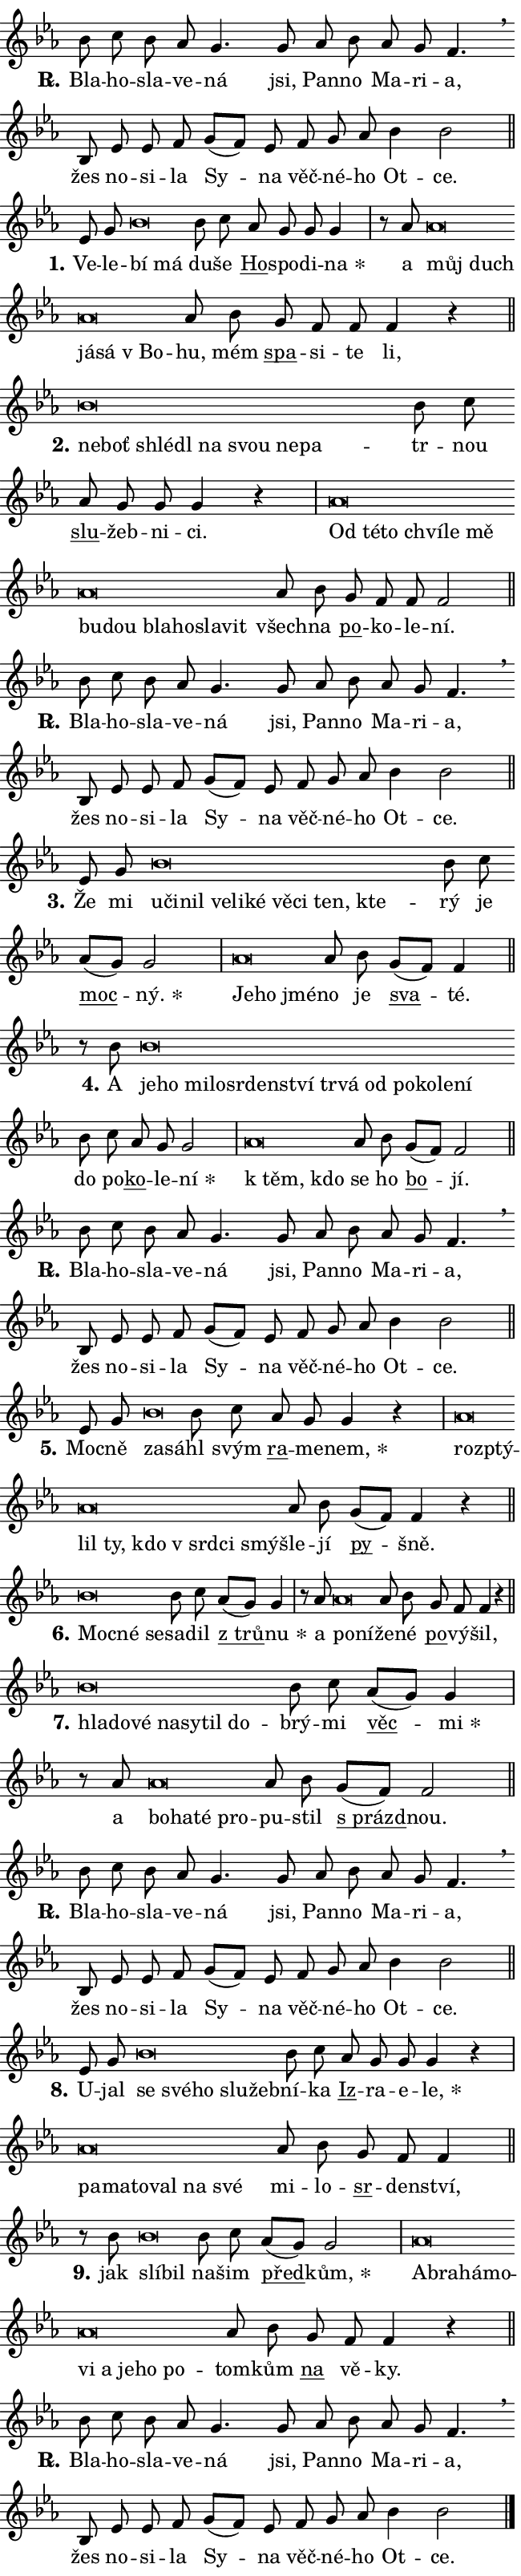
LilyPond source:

\version "2.24.0"
\header { tagline = "" }
\paper {
  indent = 0\cm
  top-margin = 0\cm
  right-margin = 0.13\cm % to fit lyric hyphens
  bottom-margin = 0\cm
  left-margin = 0\cm
  paper-width = 11\cm
  page-breaking = #ly:one-page-breaking
  system-system-spacing.basic-distance = #11
  score-system-spacing.basic-distance = #11
  ragged-last = ##f
}


%% Author: Thomas Morley
%% https://lists.gnu.org/archive/html/lilypond-user/2020-05/msg00002.html
#(define (line-position grob)
"Returns position of @var[grob} in current system:
   @code{'start}, if at first time-step
   @code{'end}, if at last time-step
   @code{'middle} otherwise
"
  (let* ((col (ly:item-get-column grob))
         (ln (ly:grob-object col 'left-neighbor))
         (rn (ly:grob-object col 'right-neighbor))
         (col-to-check-left (if (ly:grob? ln) ln col))
         (col-to-check-right (if (ly:grob? rn) rn col))
         (break-dir-left
           (and
             (ly:grob-property col-to-check-left 'non-musical #f)
             (ly:item-break-dir col-to-check-left)))
         (break-dir-right
           (and
             (ly:grob-property col-to-check-right 'non-musical #f)
             (ly:item-break-dir col-to-check-right))))
        (cond ((eqv? 1 break-dir-left) 'start)
              ((eqv? -1 break-dir-right) 'end)
              (else 'middle))))

#(define (tranparent-at-line-position vctor)
  (lambda (grob)
  "Relying on @code{line-position} select the relevant enry from @var{vctor}.
Used to determine transparency,"
    (case (line-position grob)
      ((end) (not (vector-ref vctor 0)))
      ((middle) (not (vector-ref vctor 1)))
      ((start) (not (vector-ref vctor 2))))))

noteHeadBreakVisibility =
#(define-music-function (break-visibility)(vector?)
"Makes @code{NoteHead}s transparent relying on @var{break-visibility}"
#{
  \override NoteHead.transparent =
    #(tranparent-at-line-position break-visibility)
#})

#(define delete-ledgers-for-transparent-note-heads
  (lambda (grob)
    "Reads whether a @code{NoteHead} is transparent.
If so this @code{NoteHead} is removed from @code{'note-heads} from
@var{grob}, which is supposed to be @code{LedgerLineSpanner}.
As a result ledgers are not printed for this @code{NoteHead}"
    (let* ((nhds-array (ly:grob-object grob 'note-heads))
           (nhds-list
             (if (ly:grob-array? nhds-array)
                 (ly:grob-array->list nhds-array)
                 '()))
           ;; Relies on the transparent-property being done before
           ;; Staff.LedgerLineSpanner.after-line-breaking is executed.
           ;; This is fragile ...
           (to-keep
             (remove
               (lambda (nhd)
                 (ly:grob-property nhd 'transparent #f))
               nhds-list)))
      ;; TODO find a better method to iterate over grob-arrays, similiar
      ;; to filter/remove etc for lists
      ;; For now rebuilt from scratch
      (set! (ly:grob-object grob 'note-heads)  '())
      (for-each
        (lambda (nhd)
          (ly:pointer-group-interface::add-grob grob 'note-heads nhd))
        to-keep))))

squashNotes = {
  \override NoteHead.X-extent = #'(-0.2 . 0.2)
  \override NoteHead.Y-extent = #'(-0.75 . 0)
  \override NoteHead.stencil =
    #(lambda (grob)
       (let ((pos (ly:grob-property grob 'staff-position)))
         (begin
           (if (< pos -7) (display "ERROR: Lower brevis then expected\n") (display ""))
           (if (<= pos -6) ly:text-interface::print ly:note-head::print))))
}
unSquashNotes = {
  \revert NoteHead.X-extent
  \revert NoteHead.Y-extent
  \revert NoteHead.stencil
}

hideNotes = \noteHeadBreakVisibility #begin-of-line-visible
unHideNotes = \noteHeadBreakVisibility #all-visible

% work-around for resetting accidentals
% https://lilypond.org/doc/v2.23/Documentation/notation/displaying-rhythms#unmetered-music
cadenzaMeasure = {
  \cadenzaOff
  \partial 1024 s1024
  \cadenzaOn
}

#(define-markup-command (accent layout props text) (markup?)
  "Underline accented syllable"
  (interpret-markup layout props
    #{\markup \override #'(offset . 4.3) \underline { #text }#}))

responsum = \markup \concat {
  "R" \hspace #-1.05 \path #0.1 #'((moveto 0 0.07) (lineto 0.9 0.8)) \hspace #0.05 "."
}

spaceSize = #0.6828661417322834 % exact space size for TeX Gyre Schola

\layout {
  \context {
    \Staff
    \remove "Time_signature_engraver"
    \override LedgerLineSpanner.after-line-breaking = #delete-ledgers-for-transparent-note-heads
  }
  \context {
    \Lyrics {
      \override LyricSpace.minimum-distance = \spaceSize
      \override LyricText.font-name = #"TeX Gyre Schola"
      \override LyricText.font-size = 1
      \override StanzaNumber.font-name = #"TeX Gyre Schola Bold"
      \override StanzaNumber.font-size = 1
    }
  }
  \context {
    \Score 
    \override NoteHead.text =
      #(lambda (grob) 
        (let ((pos (ly:grob-property grob 'staff-position)))
          #{\markup {
            \combine
              \halign #-0.55 \raise #(if (= pos -6) 0 0.5) \override #'(thickness . 2) \draw-line #'(3.2 . 0)
              \musicglyph "noteheads.sM1"
          }#}))
  }
}

% magnetic-lyrics.ily
%
%   written by
%     Jean Abou Samra <jean@abou-samra.fr>
%     Werner Lemberg <wl@gnu.org>
%
%   adapted by
%     Jiri Hon <jiri.hon@gmail.com>
%
% Version 2022-Apr-15

% https://www.mail-archive.com/lilypond-user@gnu.org/msg149350.html

#(define (Left_hyphen_pointer_engraver context)
   "Collect syllable-hyphen-syllable occurrences in lyrics and store
them in properties.  This engraver only looks to the left.  For
example, if the lyrics input is @code{foo -- bar}, it does the
following.

@itemize @bullet
@item
Set the @code{text} property of the @code{LyricHyphen} grob between
@q{foo} and @q{bar} to @code{foo}.

@item
Set the @code{left-hyphen} property of the @code{LyricText} grob with
text @q{foo} to the @code{LyricHyphen} grob between @q{foo} and
@q{bar}.
@end itemize

Use this auxiliary engraver in combination with the
@code{lyric-@/text::@/apply-@/magnetic-@/offset!} hook."
   (let ((hyphen #f)
         (text #f))
     (make-engraver
      (acknowledgers
       ((lyric-syllable-interface engraver grob source-engraver)
        (set! text grob)))
      (end-acknowledgers
       ((lyric-hyphen-interface engraver grob source-engraver)
        ;(when (not (grob::has-interface grob 'lyric-space-interface))
          (set! hyphen grob)));)
      ((stop-translation-timestep engraver)
       (when (and text hyphen)
         (ly:grob-set-object! text 'left-hyphen hyphen))
       (set! text #f)
       (set! hyphen #f)))))

#(define (lyric-text::apply-magnetic-offset! grob)
   "If the space between two syllables is less than the value in
property @code{LyricText@/.details@/.squash-threshold}, move the right
syllable to the left so that it gets concatenated with the left
syllable.

Use this function as a hook for
@code{LyricText@/.after-@/line-@/breaking} if the
@code{Left_@/hyphen_@/pointer_@/engraver} is active."
   (let ((hyphen (ly:grob-object grob 'left-hyphen #f)))
     (when hyphen
       (let ((left-text (ly:spanner-bound hyphen LEFT)))
         (when (grob::has-interface left-text 'lyric-syllable-interface)
           (let* ((common (ly:grob-common-refpoint grob left-text X))
                  (this-x-ext (ly:grob-extent grob common X))
                  (left-x-ext
                   (begin
                     ;; Trigger magnetism for left-text.
                     (ly:grob-property left-text 'after-line-breaking)
                     (ly:grob-extent left-text common X)))
                  ;; `delta` is the gap width between two syllables.
                  (delta (- (interval-start this-x-ext)
                            (interval-end left-x-ext)))
                  (details (ly:grob-property grob 'details))
                  (threshold (assoc-get 'squash-threshold details 0.2)))
             (when (< delta threshold)
               (let* (;; We have to manipulate the input text so that
                      ;; ligatures crossing syllable boundaries are not
                      ;; disabled.  For languages based on the Latin
                      ;; script this is essentially a beautification.
                      ;; However, for non-Western scripts it can be a
                      ;; necessity.
                      (lt (ly:grob-property left-text 'text))
                      (rt (ly:grob-property grob 'text))
                      (is-space (grob::has-interface hyphen 'lyric-space-interface))
                      (space (if is-space " " ""))
                      (extra-delta (if is-space spaceSize 0))
                      ;; Append new syllable.
                      (ltrt-space (if (and (string? lt) (string? rt))
                                (string-append lt space rt)
                                (make-concat-markup (list lt space rt))))
                      ;; Right-align `ltrt` to the right side.
                      (ltrt-space-markup (grob-interpret-markup
                               grob
                               (make-translate-markup
                                (cons (interval-length this-x-ext) 0)
                                (make-right-align-markup ltrt-space)))))
                 (begin
                   ;; Don't print `left-text`.
                   (ly:grob-set-property! left-text 'stencil #f)
                   ;; Set text and stencil (which holds all collected
                   ;; syllables so far) and shift it to the left.
                   (ly:grob-set-property! grob 'text ltrt-space)
                   (ly:grob-set-property! grob 'stencil ltrt-space-markup)
                   (ly:grob-translate-axis! grob (- (- delta extra-delta)) X))))))))))


#(define (lyric-hyphen::displace-bounds-first grob)
   ;; Make very sure this callback isn't triggered too early.
   (let ((left (ly:spanner-bound grob LEFT))
         (right (ly:spanner-bound grob RIGHT)))
     (ly:grob-property left 'after-line-breaking)
     (ly:grob-property right 'after-line-breaking)
     (ly:lyric-hyphen::print grob)))

squashThreshold = #0.4

\layout {
  \context {
    \Lyrics
    \consists #Left_hyphen_pointer_engraver
    \override LyricText.after-line-breaking =
      #lyric-text::apply-magnetic-offset!
    \override LyricHyphen.stencil = #lyric-hyphen::displace-bounds-first
    \override LyricText.details.squash-threshold = \squashThreshold
    \override LyricHyphen.minimum-distance = 0
    \override LyricHyphen.minimum-length = \squashThreshold
  }
}

squashText = \override LyricText.details.squash-threshold = 9999
unSquashText = \override LyricText.details.squash-threshold = \squashThreshold

leftText = \override LyricText.self-alignment-X = #LEFT
unLeftText = \revert LyricText.self-alignment-X

starOffset = #(lambda (grob) 
                (let ((x_offset (ly:self-alignment-interface::aligned-on-x-parent grob)))
                  (if (= x_offset 0) 0 (+ x_offset 1.2))))

star = #(define-music-function (syllable)(string?)
"Append star separator at the end of a syllable"
#{
  \once \override LyricText.X-offset = #starOffset
  \lyricmode { \markup {
    #syllable
    \override #'((font-name . "TeX Gyre Schola Bold")) \hspace #0.2 \lower #0.65 \larger "*"
  } }
#})

starAccent = #(define-music-function (syllable)(string?)
"Append star separator at the end of a syllable and make accent"
#{
  \once \override LyricText.X-offset = #starOffset
  \lyricmode { \markup {
    \accent #syllable
    \override #'((font-name . "TeX Gyre Schola Bold")) \hspace #0.2 \lower #0.65 \larger "*"
  } }
#})

breath = #(define-music-function (syllable)(string?)
"Append breathing indicator at the end of a syllable"
#{
  \lyricmode { \markup { #syllable "+" } }
#})

optionalBreath = #(define-music-function (syllable)(string?)
"Append optional breathing indicator at the end of a syllable"
#{
  \lyricmode { \markup { #syllable "(+)" } }
#})


\score {
    <<
        \new Voice = "melody" { \cadenzaOn \key es \major \relative { bes'8 c bes as g4. \bar "" g8 as bes \bar "" as g f4. \breathe \bar "" bes,8 es es f \bar "" g[( f)] es \bar "" f g as \bar "" bes4 bes2 \cadenzaMeasure \bar "||" \break } }
        \new Lyrics \lyricsto "melody" { \lyricmode { \set stanza = \responsum
Bla -- ho -- sla -- ve -- ná jsi, Pan -- no Ma -- ri -- a, žes no -- si -- la Sy -- na věč -- né -- ho Ot -- ce. } }
    >>
    \layout {}
}

\score {
    <<
        \new Voice = "melody" { \cadenzaOn \key es \major \relative { es'8 g \bar "" \squashNotes bes\breve*1/16 \hideNotes \breve*1/16 \bar "" \unHideNotes \unSquashNotes bes8 c \bar "" as g g g4 \cadenzaMeasure \bar "|" r8 as8 \squashNotes as\breve*1/16 \hideNotes \breve*1/16 \bar "" \breve*1/16 \bar "" \breve*1/16 \breve*1/16 \bar "" \unHideNotes \unSquashNotes as8 bes \bar "" g f f f4 r \cadenzaMeasure \bar "||" \break } }
        \new Lyrics \lyricsto "melody" { \lyricmode { \set stanza = "1."
Ve -- le -- \leftText bí \squashText má \unLeftText \unSquashText du -- še \markup \accent Ho -- spo -- di -- \star na a \leftText můj \squashText duch já -- sá "v Bo" -- \unLeftText \unSquashText hu, mém \markup \accent spa -- si -- te li, } }
    >>
    \layout {}
}

\score {
    <<
        \new Voice = "melody" { \cadenzaOn \key es \major \relative { \squashNotes bes'\breve*1/16 \hideNotes \breve*1/16 \bar "" \breve*1/16 \bar "" \breve*1/16 \bar "" \breve*1/16 \bar "" \breve*1/16 \bar "" \breve*1/16 \breve*1/16 \bar "" \unHideNotes \unSquashNotes bes8 c \bar "" as g g g4 r \cadenzaMeasure \bar "|" \squashNotes as\breve*1/16 \hideNotes \breve*1/16 \bar "" \breve*1/16 \bar "" \breve*1/16 \bar "" \breve*1/16 \bar "" \breve*1/16 \bar "" \breve*1/16 \bar "" \breve*1/16 \bar "" \breve*1/16 \bar "" \breve*1/16 \bar "" \breve*1/16 \breve*1/16 \bar "" \unHideNotes \unSquashNotes as8 bes \bar "" g f f f2 \cadenzaMeasure \bar "||" \break } }
        \new Lyrics \lyricsto "melody" { \lyricmode { \set stanza = "2."
\leftText ne -- \squashText boť shlé -- dl na svou ne -- pa -- \unLeftText \unSquashText tr -- nou \markup \accent slu -- žeb -- ni -- ci.
\leftText Od \squashText té -- to chví -- le mě bu -- dou bla -- ho -- sla -- vit \unLeftText \unSquashText všech -- na \markup \accent po -- ko -- le -- ní. } }
    >>
    \layout {}
}

\score {
    <<
        \new Voice = "melody" { \cadenzaOn \key es \major \relative { bes'8 c bes as g4. \bar "" g8 as bes \bar "" as g f4. \breathe \bar "" bes,8 es es f \bar "" g[( f)] es \bar "" f g as \bar "" bes4 bes2 \cadenzaMeasure \bar "||" \break } }
        \new Lyrics \lyricsto "melody" { \lyricmode { \set stanza = \responsum
Bla -- ho -- sla -- ve -- ná jsi, Pan -- no Ma -- ri -- a, žes no -- si -- la Sy -- na věč -- né -- ho Ot -- ce. } }
    >>
    \layout {}
}

\score {
    <<
        \new Voice = "melody" { \cadenzaOn \key es \major \relative { es'8 g \bar "" \squashNotes bes\breve*1/16 \hideNotes \breve*1/16 \bar "" \breve*1/16 \bar "" \breve*1/16 \bar "" \breve*1/16 \bar "" \breve*1/16 \bar "" \breve*1/16 \bar "" \breve*1/16 \bar "" \breve*1/16 \breve*1/16 \bar "" \unHideNotes \unSquashNotes bes8 c \bar "" as[( g)] g2 \cadenzaMeasure \bar "|" \squashNotes as\breve*1/16 \hideNotes \breve*1/16 \breve*1/16 \bar "" \unHideNotes \unSquashNotes as8 bes \bar "" g[( f)] f4 \cadenzaMeasure \bar "||" \break } }
        \new Lyrics \lyricsto "melody" { \lyricmode { \set stanza = "3."
Že mi \leftText u -- \squashText či -- nil ve -- li -- ké vě -- ci ten, kte -- \unLeftText \unSquashText rý je \markup \accent moc -- \star ný. \leftText Je -- \squashText ho jmé -- \unLeftText \unSquashText no je \markup \accent sva -- té. } }
    >>
    \layout {}
}

\score {
    <<
        \new Voice = "melody" { \cadenzaOn \key es \major \relative { r8 bes' \squashNotes bes\breve*1/16 \hideNotes \breve*1/16 \bar "" \breve*1/16 \bar "" \breve*1/16 \bar "" \breve*1/16 \bar "" \breve*1/16 \bar "" \breve*1/16 \bar "" \breve*1/16 \bar "" \breve*1/16 \bar "" \breve*1/16 \bar "" \breve*1/16 \bar "" \breve*1/16 \bar "" \breve*1/16 \breve*1/16 \bar "" \unHideNotes \unSquashNotes bes8 c \bar "" as g g2 \cadenzaMeasure \bar "|" \squashNotes as\breve*1/16 \hideNotes \breve*1/16 \bar "" \unHideNotes \unSquashNotes as8 bes \bar "" g[( f)] f2 \cadenzaMeasure \bar "||" \break } }
        \new Lyrics \lyricsto "melody" { \lyricmode { \set stanza = "4."
A \leftText je -- \squashText ho mi -- lo -- sr -- den -- ství tr -- vá od po -- ko -- le -- ní \unLeftText \unSquashText do po -- \markup \accent ko -- le -- \star ní \leftText "k těm," \squashText kdo \unLeftText \unSquashText se ho \markup \accent bo -- jí. } }
    >>
    \layout {}
}

\score {
    <<
        \new Voice = "melody" { \cadenzaOn \key es \major \relative { bes'8 c bes as g4. \bar "" g8 as bes \bar "" as g f4. \breathe \bar "" bes,8 es es f \bar "" g[( f)] es \bar "" f g as \bar "" bes4 bes2 \cadenzaMeasure \bar "||" \break } }
        \new Lyrics \lyricsto "melody" { \lyricmode { \set stanza = \responsum
Bla -- ho -- sla -- ve -- ná jsi, Pan -- no Ma -- ri -- a, žes no -- si -- la Sy -- na věč -- né -- ho Ot -- ce. } }
    >>
    \layout {}
}

\score {
    <<
        \new Voice = "melody" { \cadenzaOn \key es \major \relative { es'8 g \bar "" \squashNotes bes\breve*1/16 \hideNotes \breve*1/16 \bar "" \unHideNotes \unSquashNotes bes8 c \bar "" as g g4 r \cadenzaMeasure \bar "|" \squashNotes as\breve*1/16 \hideNotes \breve*1/16 \bar "" \breve*1/16 \bar "" \breve*1/16 \bar "" \breve*1/16 \bar "" \breve*1/16 \bar "" \breve*1/16 \breve*1/16 \bar "" \unHideNotes \unSquashNotes as8 bes \bar "" g[( f)] f4 r \cadenzaMeasure \bar "||" \break } }
        \new Lyrics \lyricsto "melody" { \lyricmode { \set stanza = "5."
Moc -- ně \leftText za -- \squashText sá -- \unLeftText \unSquashText hl svým \markup \accent ra -- me -- \star nem, \leftText roz -- \squashText ptý -- lil ty, kdo "v srd" -- ci smý -- \unLeftText \unSquashText šle -- jí \markup \accent py -- šně. } }
    >>
    \layout {}
}

\score {
    <<
        \new Voice = "melody" { \cadenzaOn \key es \major \relative { \squashNotes bes'\breve*1/16 \hideNotes \breve*1/16 \breve*1/16 \bar "" \unHideNotes \unSquashNotes bes8 c \bar "" as[( g)] g4 \cadenzaMeasure \bar "|" r8 as8 \squashNotes as\breve*1/16 \hideNotes \breve*1/16 \bar "" \unHideNotes \unSquashNotes as8 bes \bar "" g f f4 r \cadenzaMeasure \bar "||" \break } }
        \new Lyrics \lyricsto "melody" { \lyricmode { \set stanza = "6."
\leftText Moc -- \squashText né se -- \unLeftText \unSquashText sa -- dil \markup \accent "z trů" -- \star nu a \leftText po -- \squashText ní -- \unLeftText \unSquashText že -- né \markup \accent po -- vý -- šil, } }
    >>
    \layout {}
}

\score {
    <<
        \new Voice = "melody" { \cadenzaOn \key es \major \relative { \squashNotes bes'\breve*1/16 \hideNotes \breve*1/16 \bar "" \breve*1/16 \bar "" \breve*1/16 \bar "" \breve*1/16 \bar "" \breve*1/16 \breve*1/16 \bar "" \unHideNotes \unSquashNotes bes8 c \bar "" as[( g)] g4 \cadenzaMeasure \bar "|" r8 as8 \squashNotes as\breve*1/16 \hideNotes \breve*1/16 \bar "" \breve*1/16 \breve*1/16 \bar "" \unHideNotes \unSquashNotes as8 bes \bar "" g[( f)] f2 \cadenzaMeasure \bar "||" \break } }
        \new Lyrics \lyricsto "melody" { \lyricmode { \set stanza = "7."
\leftText hla -- \squashText do -- vé na -- sy -- til do -- \unLeftText \unSquashText brý -- mi \markup \accent věc -- \star mi a \leftText bo -- \squashText ha -- té pro -- \unLeftText \unSquashText pu -- stil \markup \accent "s prázd" -- nou. } }
    >>
    \layout {}
}

\score {
    <<
        \new Voice = "melody" { \cadenzaOn \key es \major \relative { bes'8 c bes as g4. \bar "" g8 as bes \bar "" as g f4. \breathe \bar "" bes,8 es es f \bar "" g[( f)] es \bar "" f g as \bar "" bes4 bes2 \cadenzaMeasure \bar "||" \break } }
        \new Lyrics \lyricsto "melody" { \lyricmode { \set stanza = \responsum
Bla -- ho -- sla -- ve -- ná jsi, Pan -- no Ma -- ri -- a, žes no -- si -- la Sy -- na věč -- né -- ho Ot -- ce. } }
    >>
    \layout {}
}

\score {
    <<
        \new Voice = "melody" { \cadenzaOn \key es \major \relative { es'8 g \bar "" \squashNotes bes\breve*1/16 \hideNotes \breve*1/16 \bar "" \breve*1/16 \bar "" \breve*1/16 \breve*1/16 \bar "" \unHideNotes \unSquashNotes bes8 c \bar "" as g g g4 r \cadenzaMeasure \bar "|" \squashNotes as\breve*1/16 \hideNotes \breve*1/16 \bar "" \breve*1/16 \bar "" \breve*1/16 \bar "" \breve*1/16 \breve*1/16 \bar "" \unHideNotes \unSquashNotes as8 bes \bar "" g f f4 \cadenzaMeasure \bar "||" \break } }
        \new Lyrics \lyricsto "melody" { \lyricmode { \set stanza = "8."
U -- jal \leftText se \squashText své -- ho slu -- žeb -- \unLeftText \unSquashText ní -- ka \markup \accent Iz -- ra -- e -- \star le, \leftText pa -- \squashText ma -- to -- val na své \unLeftText \unSquashText mi -- lo -- \markup \accent sr -- den -- ství, } }
    >>
    \layout {}
}

\score {
    <<
        \new Voice = "melody" { \cadenzaOn \key es \major \relative { r8 bes' \squashNotes bes\breve*1/16 \hideNotes \breve*1/16 \bar "" \unHideNotes \unSquashNotes bes8 c \bar "" as[( g)] g2 \cadenzaMeasure \bar "|" \squashNotes as\breve*1/16 \hideNotes \breve*1/16 \bar "" \breve*1/16 \bar "" \breve*1/16 \bar "" \breve*1/16 \bar "" \breve*1/16 \bar "" \breve*1/16 \bar "" \breve*1/16 \breve*1/16 \bar "" \unHideNotes \unSquashNotes as8 bes \bar "" g f f4 r \cadenzaMeasure \bar "||" \break } }
        \new Lyrics \lyricsto "melody" { \lyricmode { \set stanza = "9."
jak \leftText slí -- \squashText bil \unLeftText \unSquashText na -- šim \markup \accent před -- \star kům, \leftText Ab -- \squashText ra -- há -- mo -- vi a je -- ho po -- \unLeftText \unSquashText tom -- kům \markup \accent na vě -- ky. } }
    >>
    \layout {}
}

\score {
    <<
        \new Voice = "melody" { \cadenzaOn \key es \major \relative { bes'8 c bes as g4. \bar "" g8 as bes \bar "" as g f4. \breathe \bar "" bes,8 es es f \bar "" g[( f)] es \bar "" f g as \bar "" bes4 bes2 \cadenzaMeasure \bar "||" \break } \bar "|." }
        \new Lyrics \lyricsto "melody" { \lyricmode { \set stanza = \responsum
Bla -- ho -- sla -- ve -- ná jsi, Pan -- no Ma -- ri -- a, žes no -- si -- la Sy -- na věč -- né -- ho Ot -- ce. } }
    >>
    \layout {}
}
